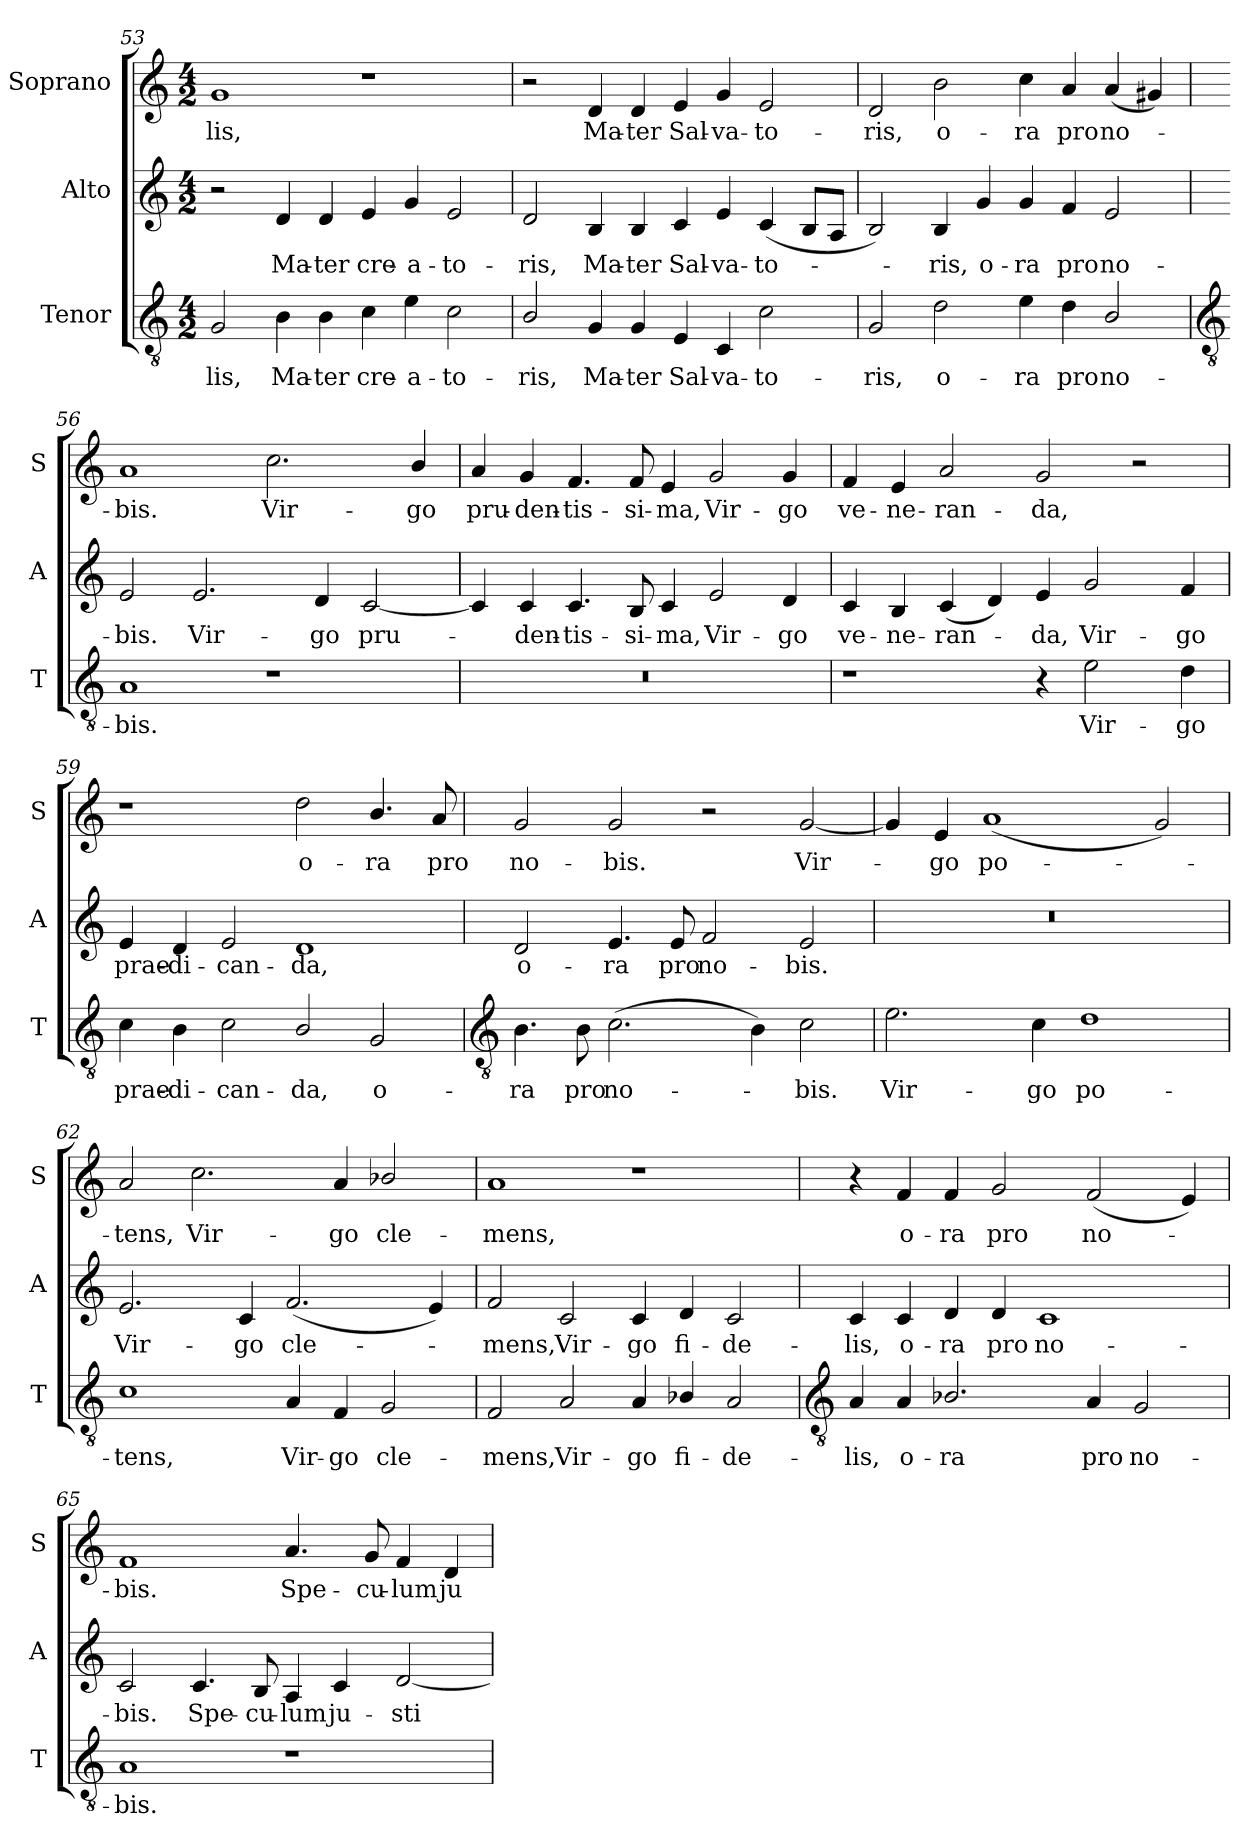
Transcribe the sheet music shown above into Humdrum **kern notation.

**kern	**text	**kern	**text	**kern	**text
*part3	*part3	*part2	*part2	*part1	*part1
*staff3	*staff3	*staff2	*staff2	*staff1	*staff1
*I"Tenor	*	*I"Alto	*	*I"Soprano	*
*I'T	*	*I'A	*	*I'S	*
*clefGv2	*	*clefG2	*	*clefG2	*
*k[]	*	*k[]	*	*k[]	*
*C:	*	*C:	*	*C:	*
*M4/2	*	*M4/2	*	*M4/2	*
=53	=53	=53	=53	=53	=53
!	!LO:LY:b	!	!	!	!LO:LY:b
2G	-lis,	2r	.	1g	-lis,
!	!LO:LY:b	!	!LO:LY:b	!	!
4B	Ma-	4d	Ma-	.	.
!	!LO:LY:b	!	!LO:LY:b	!	!
4B	-ter	4d	-ter	.	.
!	!LO:LY:b	!	!LO:LY:b	!	!
4c	cre-	4e	cre-	1r	.
!	!LO:LY:b	!	!LO:LY:b	!	!
4e	-a-	4g	-a-	.	.
!	!LO:LY:b	!	!LO:LY:b	!	!
2c	-to-	2e	-to-	.	.
=54	=54	=54	=54	=54	=54
!	!LO:LY:b	!	!LO:LY:b	!	!
2B/	-ris,	2d	-ris,	2r	.
!	!LO:LY:b	!	!LO:LY:b	!	!LO:LY:b
4G	Ma-	4B	Ma-	4d	Ma-
!	!LO:LY:b	!	!LO:LY:b	!	!LO:LY:b
4G	-ter	4B	-ter	4d	-ter
!	!LO:LY:b	!	!LO:LY:b	!	!LO:LY:b
4E	Sal-	4c	Sal-	4e	Sal-
!	!LO:LY:b	!	!LO:LY:b	!	!LO:LY:b
4C	-va-	4e	-va-	4g	-va-
!	!LO:LY:b	!	!LO:LY:b	!	!LO:LY:b
2c	-to-	(<4c	-to-	2e	-to-
.	.	8BL	.	.	.
.	.	8AJ	.	.	.
=55	=55	=55	=55	=55	=55
!	!LO:LY:b	!	!	!	!LO:LY:b
2G	-ris,	2B)	.	2d	-ris,
!	!LO:LY:b	!	!LO:LY:b	!	!LO:LY:b
2d	o-	4B	ris,	2b	o-
!	!	!	!LO:LY:b	!	!
.	.	4g	o-	.	.
!	!LO:LY:b	!	!LO:LY:b	!	!LO:LY:b
4e	-ra	4g	-ra	4cc	-ra
!	!LO:LY:b	!	!LO:LY:b	!	!LO:LY:b
4d	pro	4f	pro	4a	pro
!	!LO:LY:b	!	!LO:LY:b	!	!LO:LY:b
2B/	no-	2e	no-	(<4a	no-
.	.	.	.	4g#X)	.
!!LO:LB:g=z
=56	=56	=56	=56	=56	=56
*clefGv2	*	*	*	*	*
!	!LO:LY:b	!	!LO:LY:b	!	!LO:LY:b
1A	-bis.	2e	-bis.	1a	bis.
!	!	!	!LO:LY:b	!	!
.	.	2.e	Vir-	.	.
!	!	!	!	!	!LO:LY:b
1r	.	.	.	2.cc	Vir-
!	!	!	!LO:LY:b	!	!
.	.	4d	-go	.	.
!	!	!	!LO:LY:b	!	!
.	.	[2c	pru-	.	.
!	!	!	!	!	!LO:LY:b
.	.	.	.	4b/	-go
=57	=57	=57	=57	=57	=57
!	!	!	!	!	!LO:LY:b
0r	.	4c]	.	4a	pru-
!	!	!	!LO:LY:b	!	!LO:LY:b
.	.	4c	den-	4g	-den-
!	!	!	!LO:LY:b	!	!LO:LY:b
.	.	4.c	-tis-	4.f	-tis-
!	!	!	!LO:LY:b	!	!LO:LY:b
.	.	8B	-si-	8f	-si-
!	!	!	!LO:LY:b	!	!LO:LY:b
.	.	4c	-ma,	4e	-ma,
!	!	!	!LO:LY:b	!	!LO:LY:b
.	.	2e	Vir-	2g	Vir-
!	!	!	!LO:LY:b	!	!LO:LY:b
.	.	4d	-go	4g	-go
=58	=58	=58	=58	=58	=58
!	!	!	!LO:LY:b	!	!LO:LY:b
1r	.	4c	ve-	4f	ve-
!	!	!	!LO:LY:b	!	!LO:LY:b
.	.	4B	-ne-	4e	-ne-
!	!	!	!LO:LY:b	!	!LO:LY:b
.	.	(<4c	-ran-	2a	-ran-
.	.	4d)	.	.	.
!	!	!	!LO:LY:b	!	!LO:LY:b
4r	.	4e	da,	2g	-da,
!	!LO:LY:b	!	!LO:LY:b	!	!
2e	Vir-	2g	Vir-	.	.
.	.	.	.	2r	.
!	!LO:LY:b	!	!LO:LY:b	!	!
4d	-go	4f	-go	.	.
=59	=59	=59	=59	=59	=59
!	!LO:LY:b	!	!LO:LY:b	!	!
4c	prae-	4e	prae-	1r	.
!	!LO:LY:b	!	!LO:LY:b	!	!
4B	-di-	4d	-di-	.	.
!	!LO:LY:b	!	!LO:LY:b	!	!
2c	-can-	2e	-can-	.	.
!	!LO:LY:b	!	!LO:LY:b	!	!LO:LY:b
2B/	-da,	1d	-da,	2dd	o-
!	!LO:LY:b	!	!	!	!LO:LY:b
2G	o-	.	.	4.b/	-ra
!	!	!	!	!	!LO:LY:b
.	.	.	.	8a	pro
!!LO:LB:g=z
=60	=60	=60	=60	=60	=60
*clefGv2	*	*	*	*	*
!	!LO:LY:b	!	!LO:LY:b	!	!LO:LY:b
4.B	-ra	2d	o-	2g	no-
!	!LO:LY:b	!	!	!	!
8B	pro	.	.	.	.
!	!LO:LY:b	!	!LO:LY:b	!	!LO:LY:b
(>2.c	no-	4.e	-ra	2g	-bis.
!	!	!	!LO:LY:b	!	!
.	.	8e	pro	.	.
!	!	!	!LO:LY:b	!	!
.	.	2f	no-	2r	.
4B)	.	.	.	.	.
!	!LO:LY:b	!	!LO:LY:b	!	!LO:LY:b
2c	bis.	2e	-bis.	[2g	Vir-
=61	=61	=61	=61	=61	=61
!	!LO:LY:b	!	!	!	!
2.e	Vir-	0r	.	4g]	.
!	!	!	!	!	!LO:LY:b
.	.	.	.	4e	go
!	!	!	!	!	!LO:LY:b
.	.	.	.	(<1a	po-
!	!LO:LY:b	!	!	!	!
4c	-go	.	.	.	.
!	!LO:LY:b	!	!	!	!
1d	po-	.	.	.	.
.	.	.	.	2g)	.
=62	=62	=62	=62	=62	=62
!	!LO:LY:b	!	!LO:LY:b	!	!LO:LY:b
1c	-tens,	2.e	Vir-	2a	tens,
!	!	!	!	!	!LO:LY:b
.	.	.	.	2.cc	Vir-
!	!	!	!LO:LY:b	!	!
.	.	4c	-go	.	.
!	!LO:LY:b	!	!LO:LY:b	!	!
4A	Vir-	(<2.f	cle-	.	.
!	!LO:LY:b	!	!	!	!LO:LY:b
4F	-go	.	.	4a	-go
!	!LO:LY:b	!	!	!	!LO:LY:b
2G	cle-	.	.	2b-X/	cle-
.	.	4e)	.	.	.
=63	=63	=63	=63	=63	=63
!	!LO:LY:b	!	!LO:LY:b	!	!LO:LY:b
2F	-mens,	2f	mens,	1a	-mens,
!	!LO:LY:b	!	!LO:LY:b	!	!
2A	Vir-	2c	Vir-	.	.
!	!LO:LY:b	!	!LO:LY:b	!	!
4A	-go	4c	-go	1r	.
!	!LO:LY:b	!	!LO:LY:b	!	!
4B-X/	fi-	4d	fi-	.	.
!	!LO:LY:b	!	!LO:LY:b	!	!
2A	-de-	2c	-de-	.	.
!!LO:LB:g=z
=64	=64	=64	=64	=64	=64
*clefGv2	*	*	*	*	*
!	!LO:LY:b	!	!LO:LY:b	!	!
4A	-lis,	4c	-lis,	4r	.
!	!LO:LY:b	!	!LO:LY:b	!	!LO:LY:b
4A	o-	4c	o-	4f	o-
!	!LO:LY:b	!	!LO:LY:b	!	!LO:LY:b
2.B-X/	-ra	4d	-ra	4f	-ra
!	!	!	!LO:LY:b	!	!LO:LY:b
.	.	4d	pro	2g	pro
!	!	!	!LO:LY:b	!	!
.	.	1c	no-	.	.
!	!LO:LY:b	!	!	!	!LO:LY:b
4A	pro	.	.	(<2f	no-
!	!LO:LY:b	!	!	!	!
2G	no-	.	.	.	.
.	.	.	.	4e)	.
=65	=65	=65	=65	=65	=65
!	!LO:LY:b	!	!LO:LY:b	!	!LO:LY:b
1A	-bis.	2c	-bis.	1f	bis.
!	!	!	!LO:LY:b	!	!
.	.	4.c	Spe-	.	.
!	!	!	!LO:LY:b	!	!
.	.	8B	-cu-	.	.
!	!	!	!LO:LY:b	!	!LO:LY:b
1r	.	4A	-lum	4.a	Spe-
!	!	!	!LO:LY:b	!	!
.	.	4c	ju-	.	.
!	!	!	!	!	!LO:LY:b
.	.	.	.	8g	-cu-
!	!	!	!LO:LY:b	!	!LO:LY:b
.	.	[2d	-sti-	4f	-lum
!	!	!	!	!	!LO:LY:b
.	.	.	.	4d	ju-
=	=	=	=	=	=
*-	*-	*-	*-	*-	*-
